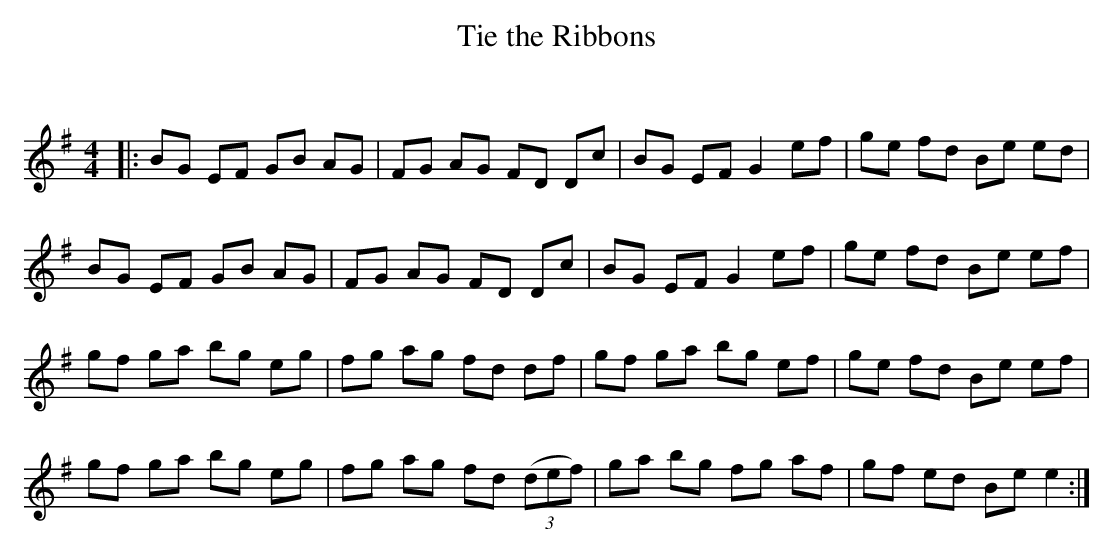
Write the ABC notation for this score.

X:1
T: Tie the Ribbons
C:
Q: 232
K:Em
M:4/4
L:1/8
|:BG EF GB AG|FG AG FD Dc|BG EF G2 ef|ge fd Be ed|
BG EF GB AG|FG AG FD Dc|BG EF G2 ef|ge fd Be ef|
gf ga bg eg|fg ag fd df|gf ga bg ef|ge fd Be ef|
gf ga bg eg|fg ag fd ((3def) |ga bg fg af|gf ed Be e2:|
